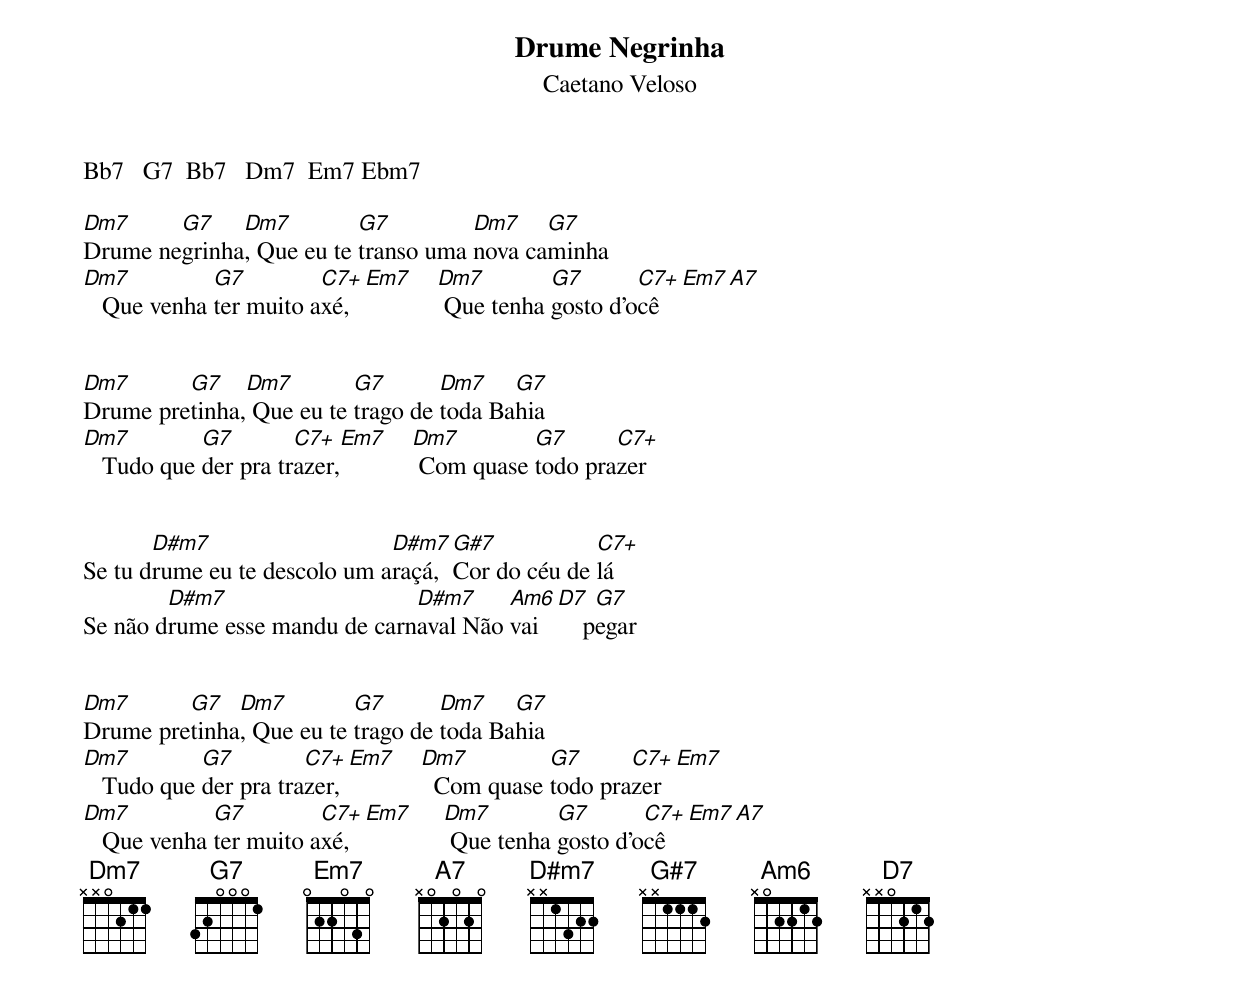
Drume Negrinha
Caetano Veloso

Bb7   G7  Bb7   Dm7  Em7 Ebm7

Dm7     G7    Dm7         G7         Dm7    G7
Drume negrinha, Que eu te transo uma nova caminha
Dm7          G7         C7+ Em7 Dm7        G7       C7+  Em7  A7
   Que venha ter muito axé,      Que tenha gosto d'ocê


Dm7      G7    Dm7        G7       Dm7    G7
Drume pretinha, Que eu te trago de toda Bahia
Dm7         G7        C7+  Em7 Dm7        G7      C7+
   Tudo que der pra trazer,     Com quase todo prazer


       D#m7                   D#m7 G#7           C7+
Se tu drume eu te descolo um araçá,Cor do céu de lá
        D#m7                   D#m7     Am6  D7   G7
Se não drume esse mandu de carnaval Não vai      pegar


Dm7      G7   Dm7         G7       Dm7    G7
Drume pretinha, Que eu te trago de toda Bahia
Dm7         G7         C7+  Em7 Dm7         G7      C7+ Em7
   Tudo que der pra trazer,       Com quase todo prazer
Dm7          G7         C7+  Em7  Dm7        G7       C7+  Em7  A7
   Que venha ter muito axé,        Que tenha gosto d'ocê
